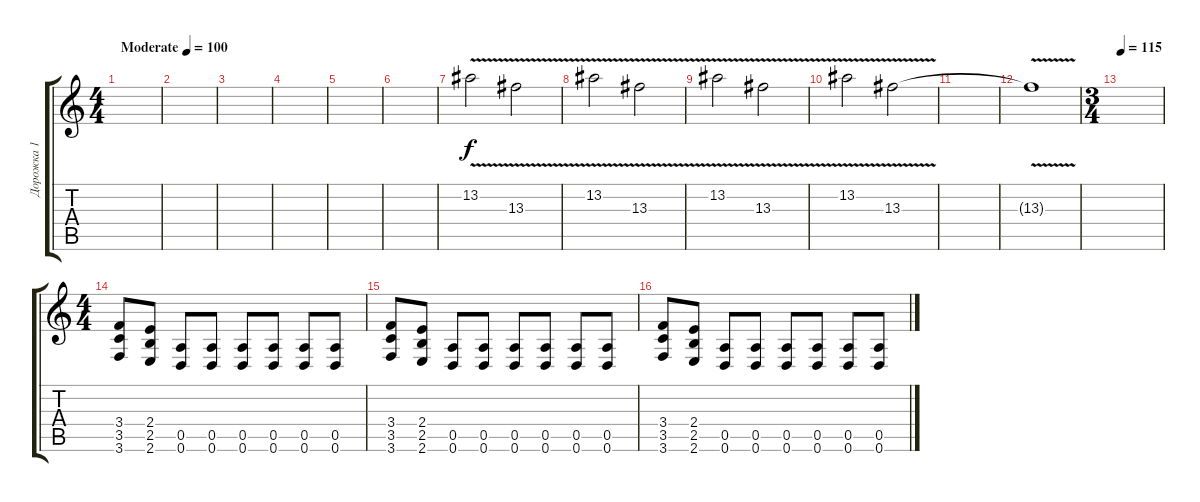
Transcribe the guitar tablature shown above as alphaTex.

\track ("Дорожка 1" "Дорожка 1") {instrument distortionguitar}
\staff {score tabs}
\tuning (D4 A3 F3 D3 A2 D2) {hide}
\ts (4 4)
\tempo (100 "Moderate")
\clef g2
\ks c
|
|
|
|
|
|
13.2{v}.2 13.3{v}.2 |
13.2{v}.2 13.3{v}.2 |
13.2{v}.2 13.3{v}.2 |
13.2{v}.2 13.3{v}.2 |
|
13.3{t}.1 |
\ts (3 4)
\tempo 115
|
\ts (4 4)
(3.4 3.5 3.6).8 (2.4 2.5 2.6).8 (0.5 0.6).8 (0.5 0.6).8 (0.5 0.6).8 (0.5 0.6).8 (0.5 0.6).8 (0.5 0.6).8 |
(3.4 3.5 3.6).8 (2.4 2.5 2.6).8 (0.5 0.6).8 (0.5 0.6).8 (0.5 0.6).8 (0.5 0.6).8 (0.5 0.6).8 (0.5 0.6).8 |
(3.4 3.5 3.6).8 (2.4 2.5 2.6).8 (0.5 0.6).8 (0.5 0.6).8 (0.5 0.6).8 (0.5 0.6).8 (0.5 0.6).8 (0.5 0.6).8
